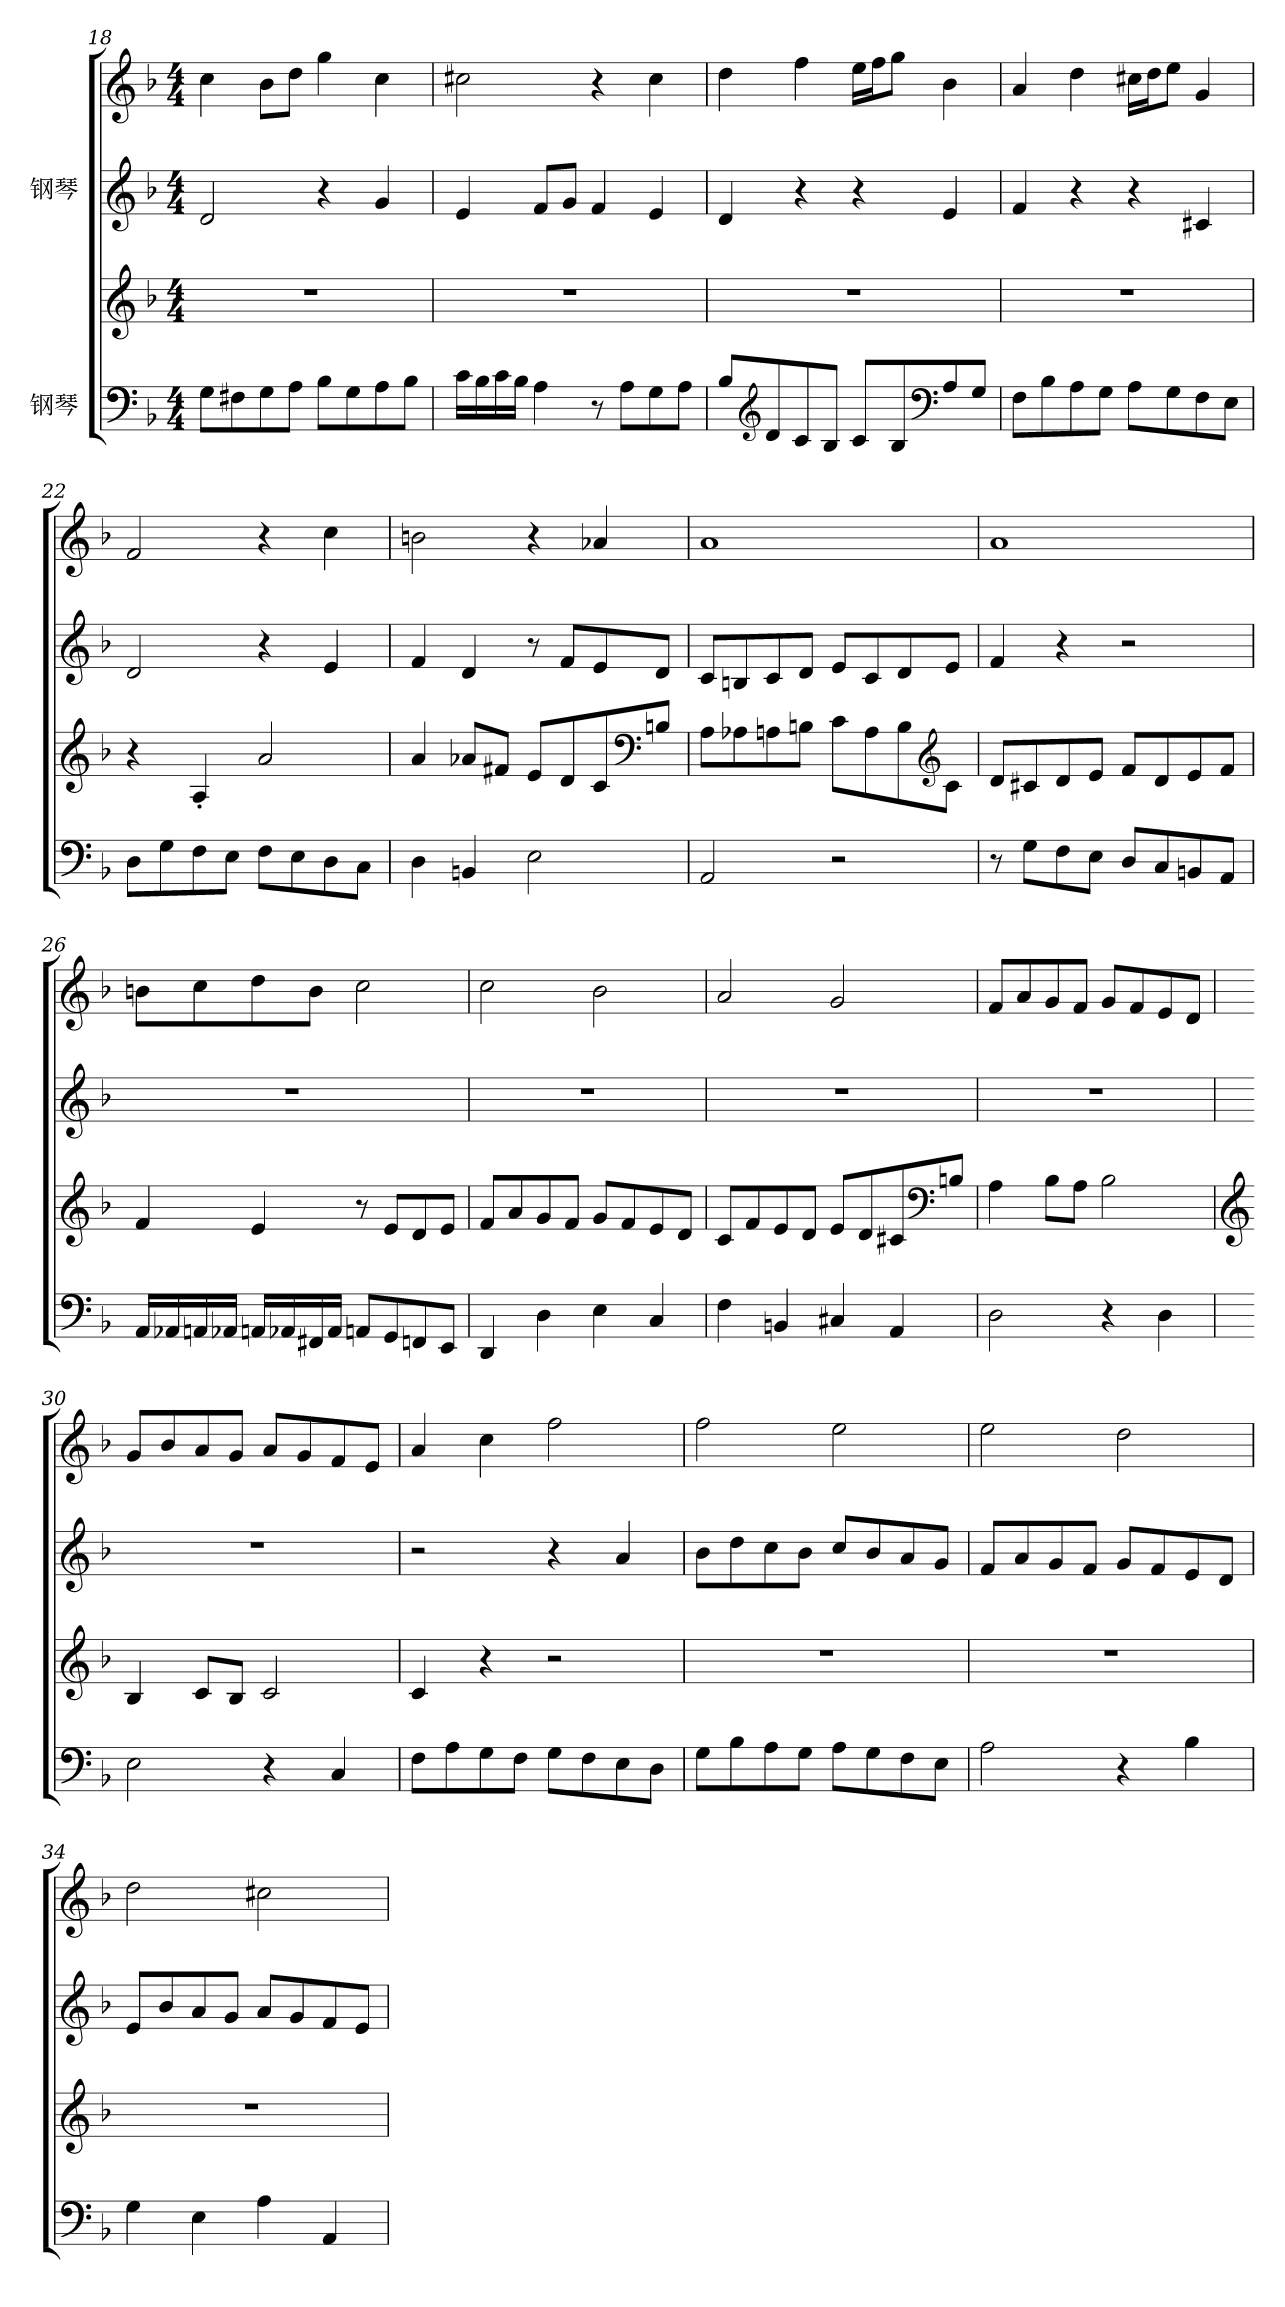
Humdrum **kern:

**kern	**kern	**kern	**kern
*part2	*part2	*part1	*part1
*staff4	*staff3	*staff2	*staff1
*I"钢琴	*	*I"钢琴	*
!!LO:LB:g=z
*clefF4	*clefG2	*clefG2	*clefG2
*k[b-]	*k[b-]	*k[b-]	*k[b-]
*M4/4	*M4/4	*M4/4	*M4/4
=18	=18	=18	=18
8G\L	1r	2d/	4cc\
8F#X\	.	.	.
8G\	.	.	8b-\L
8A\J	.	.	8dd\J
8B-\L	.	4r	4gg\
8G\	.	.	.
8A\	.	4g/	4cc\
8B-\J	.	.	.
=19	=19	=19	=19
16c\LL	1r	4e/	2cc#X\
16B-\	.	.	.
16c\	.	.	.
16B-\JJ	.	.	.
4A\	.	8f/L	.
.	.	8g/J	.
8r	.	4f/	4r
8A\L	.	.	.
8G\	.	4e/	4cc#\
8A\J	.	.	.
=20	=20	=20	=20
8B-/L	1r	4d/	4dd\
*clefG2	*	*	*
8d/	.	.	.
8c/	.	4r	4ff\
8B-/J	.	.	.
8c/L	.	4r	16ee\LL
.	.	.	16ff\J
8B-/	.	.	8gg\J
*clefF4	*	*	*
8A/	.	4e/	4b-\
8G/J	.	.	.
=21	=21	=21	=21
8F\L	1r	4f/	4a/
8B-\	.	.	.
8A\	.	4r	4dd\
8G\J	.	.	.
8A\L	.	4r	16cc#X\LL
.	.	.	16dd\J
8G\	.	.	8ee\J
8F\	.	4c#X/	4g/
8E\J	.	.	.
!!LO:LB:g=z
=22	=22	=22	=22
8D\L	4r	2d/	2f/
8G\	.	.	.
8F\	4A'/	.	.
8E\J	.	.	.
8F\L	2a/	4r	4r
8E\	.	.	.
8D\	.	4e/	4cc\
8C\J	.	.	.
=23	=23	=23	=23
4D\	4a/	4f/	2bn\
4BBn/	8a-X/L	4d/	.
.	8f#X/J	.	.
2E\	8e/L	8r	4r
.	8d/	8f/L	.
.	8c/	8e/	4a-X/
*	*clefF4	*	*
.	8Bn/J	8d/J	.
=24	=24	=24	=24
2AA/	8A\L	8c/L	1a
.	8A-X\	8Bn/	.
.	8An\	8c/	.
.	8Bn\J	8d/J	.
2r	8c\L	8e/L	.
.	8A\	8c/	.
.	8B\	8d/	.
*	*clefG2	*	*
.	8c\J	8e/J	.
=25	=25	=25	=25
8r	8d/L	4f/	1a
8G\L	8c#X/	.	.
8F\	8d/	4r	.
8E\J	8e/J	.	.
8D/L	8f/L	2r	.
8C/	8d/	.	.
8BBn/	8e/	.	.
8AA/J	8f/J	.	.
!!LO:PB:g=z
=26	=26	=26	=26
16AA/LL	4f/	1r	8bn\L
16AA-X/	.	.	.
16AAn/	.	.	8cc\
16AA-X/JJ	.	.	.
16AAn/LL	4e/	.	8dd\
16AA-X/	.	.	.
16FF#X/	.	.	8b\J
16AA-/JJ	.	.	.
8AAn/L	8r	.	2cc\
8GG/	8e/L	.	.
8FFn/	8d/	.	.
8EE/J	8e/J	.	.
=27	=27	=27	=27
4DD/	8f/L	1r	2cc\
.	8a/	.	.
4D\	8g/	.	.
.	8f/J	.	.
4E\	8g/L	.	2b-\
.	8f/	.	.
4C/	8e/	.	.
.	8d/J	.	.
=28	=28	=28	=28
4F\	8c/L	1r	2a/
.	8f/	.	.
4BBn/	8e/	.	.
.	8d/J	.	.
4C#X/	8e/L	.	2g/
.	8d/	.	.
4AA/	8c#X/	.	.
*	*clefF4	*	*
.	8Bn/J	.	.
!!LO:LB:g=z
=29	=29	=29	=29
2D\	4A\	1r	8f/L
.	.	.	8a/
.	8B-\L	.	8g/
.	8A\J	.	8f/J
4r	2B-\	.	8g/L
.	.	.	8f/
4D\	.	.	8e/
.	.	.	8d/J
=30	=30	=30	=30
*	*clefG2	*	*
2E\	4B-/	1r	8g/L
.	.	.	8b-/
.	8c/L	.	8a/
.	8B-/J	.	8g/J
4r	2c/	.	8a/L
.	.	.	8g/
4C/	.	.	8f/
.	.	.	8e/J
=31	=31	=31	=31
8F\L	4c/	2r	4a/
8A\	.	.	.
8G\	4r	.	4cc\
8F\J	.	.	.
8G\L	2r	4r	2ff\
8F\	.	.	.
8E\	.	4a/	.
8D\J	.	.	.
=32	=32	=32	=32
8G\L	1r	8b-\L	2ff\
8B-\	.	8dd\	.
8A\	.	8cc\	.
8G\J	.	8b-\J	.
8A\L	.	8cc/L	2ee\
8G\	.	8b-/	.
8F\	.	8a/	.
8E\J	.	8g/J	.
!!LO:LB:g=z
=33	=33	=33	=33
2A\	1r	8f/L	2ee\
.	.	8a/	.
.	.	8g/	.
.	.	8f/J	.
4r	.	8g/L	2dd\
.	.	8f/	.
4B-\	.	8e/	.
.	.	8d/J	.
=34	=34	=34	=34
4G\	1r	8e/L	2dd\
.	.	8b-/	.
4E\	.	8a/	.
.	.	8g/J	.
4A\	.	8a/L	2cc#X\
.	.	8g/	.
4AA/	.	8f/	.
.	.	8e/J	.
=	=	=	=
*-	*-	*-	*-
